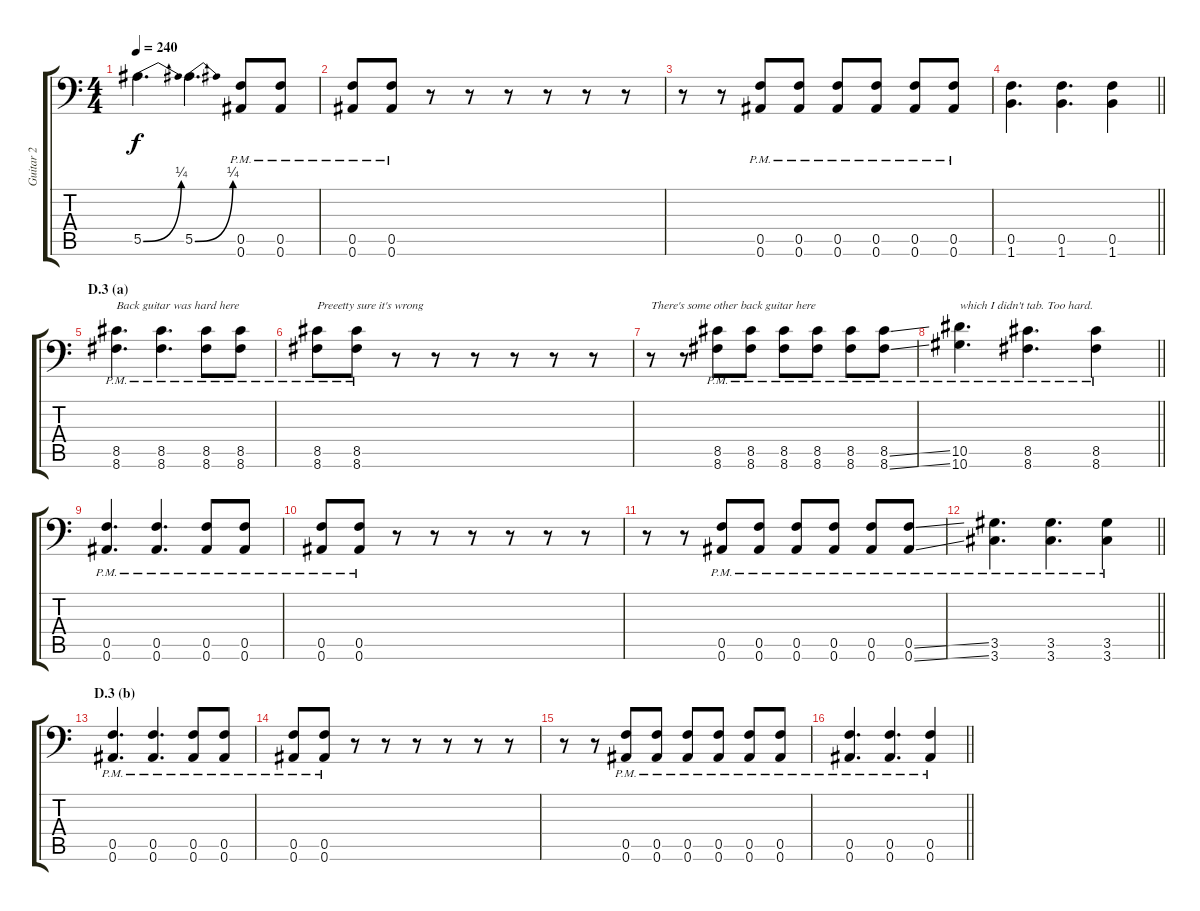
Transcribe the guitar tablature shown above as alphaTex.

\track ("Guitar 2" "Guitar 2") {instrument distortionguitar}
\staff {score tabs}
\tuning (C4 G3 Eb3 Bb2 F2 Bb1) {hide}
\ts (4 4)
\tempo 240
\clef f4
\ks c
5.5{be (bend 0 0 60 1)}.4{d dy f} 5.5{be (bend 0 0 60 1)}.4{d} (0.5{pm} 0.6{pm}).8 (0.5{pm} 0.6{pm}).8 |
(0.5{pm} 0.6{pm}).8 (0.5{pm} 0.6{pm}).8 r.8 r.8 r.8 r.8 r.8 r.8 |
r.8 r.8 (0.5{pm} 0.6{pm}).8 (0.5{pm} 0.6{pm}).8 (0.5{pm} 0.6{pm}).8 (0.5{pm} 0.6{pm}).8 (0.5{pm} 0.6{pm}).8 (0.5{pm} 0.6{pm}).8 |
\barLineRight lightlight
(0.5 1.6).4{d} (0.5 1.6).4{d} (0.5 1.6).4 |
\section ("" "D.3 (a)")
(8.5{pm} 8.6{pm}).4{d txt "Back guitar was hard here"} (8.5{pm} 8.6{pm}).4{d} (8.5{pm} 8.6{pm}).8 (8.5{pm} 8.6{pm}).8 |
(8.5{pm} 8.6{pm}).8{txt "Preeetty sure it's wrong"} (8.5{pm} 8.6{pm}).8 r.8 r.8 r.8 r.8 r.8 r.8 |
r.8{txt "There's some other back guitar here"} r.8 (8.5{pm} 8.6{pm}).8 (8.5{pm} 8.6{pm}).8 (8.5{pm} 8.6{pm}).8 (8.5{pm} 8.6{pm}).8 (8.5{pm} 8.6{pm}).8 (8.5{ss pm} 8.6{ss pm}).8 |
\barLineRight lightlight
(10.5{pm} 10.6{pm}).4{d txt "which I didn't tab. Too hard."} (8.5{pm} 8.6{pm}).4{d} (8.5{pm} 8.6{pm}).4 |
(0.5{pm} 0.6{pm}).4{d} (0.5{pm} 0.6{pm}).4{d} (0.5{pm} 0.6{pm}).8 (0.5{pm} 0.6{pm}).8 |
(0.5{pm} 0.6{pm}).8 (0.5{pm} 0.6{pm}).8 r.8 r.8 r.8 r.8 r.8 r.8 |
r.8 r.8 (0.5{pm} 0.6{pm}).8 (0.5{pm} 0.6{pm}).8 (0.5{pm} 0.6{pm}).8 (0.5{pm} 0.6{pm}).8 (0.5{pm} 0.6{pm}).8 (0.5{ss pm} 0.6{ss pm}).8 |
\barLineRight lightlight
(3.5{pm} 3.6{pm}).4{d} (3.5{pm} 3.6{pm}).4{d} (3.5{pm} 3.6{pm}).4 |
\section ("" "D.3 (b)")
(0.5{pm} 0.6{pm}).4{d} (0.5{pm} 0.6{pm}).4{d} (0.5{pm} 0.6{pm}).8 (0.5{pm} 0.6{pm}).8 |
(0.5{pm} 0.6{pm}).8 (0.5{pm} 0.6{pm}).8 r.8 r.8 r.8 r.8 r.8 r.8 |
r.8 r.8 (0.5{pm} 0.6{pm}).8 (0.5{pm} 0.6{pm}).8 (0.5{pm} 0.6{pm}).8 (0.5{pm} 0.6{pm}).8 (0.5{pm} 0.6{pm}).8 (0.5{pm} 0.6{pm}).8 |
\barLineRight lightlight
(0.5{pm} 0.6{pm}).4{d} (0.5{pm} 0.6{pm}).4{d} (0.5{pm} 0.6{pm}).4
